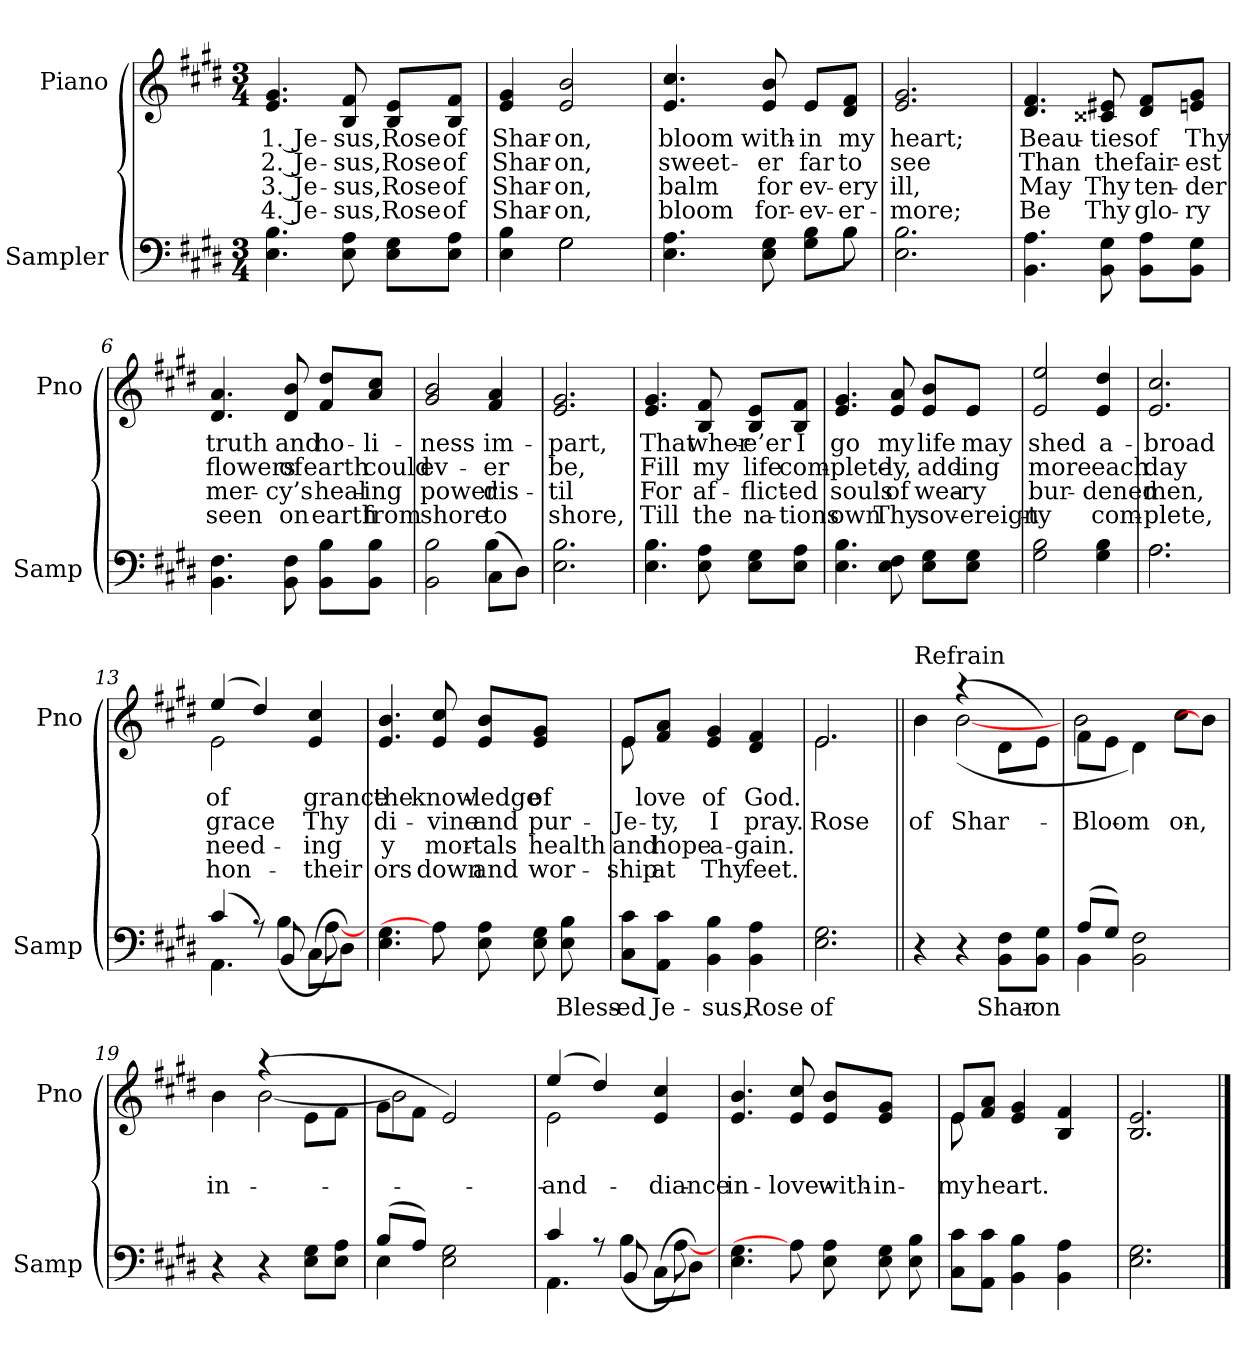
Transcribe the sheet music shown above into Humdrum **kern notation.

**kern	**text	**kern	**text	**text	**text	**text
*part2	*part2	*part1	*part1	*part1	*part1	*part1
*staff2	*staff2	*staff1	*staff1	*staff1	*staff1	*staff1
*I"Sampler	*	*I"Piano	*	*	*	*
*I'Samp	*	*I'Pno	*	*	*	*
*clefF4	*	*clefG2	*	*	*	*
*k[f#c#g#d#]	*	*k[f#c#g#d#]	*	*	*	*
*E:	*	*E:	*	*	*	*
*M3/4	*	*M3/4	*	*	*	*
=1	=1	=1	=1	=1	=1	=1
4.E 4.B	.	4.e 4.g#	1. Je-	2. Je-	3. Je-	4. Je-
8E 8A	.	8B 8f#	-sus,	-sus,	-sus,	-sus,
8E\ 8G#\L	.	8B/ 8e/L	Rose	Rose	Rose	Rose
8E\ 8A\J	.	8B/ 8f#/J	of	of	of	of
=2	=2	=2	=2	=2	=2	=2
*^	*	*	*	*	*	*
4E 4B	4ryy	.	4e 4g#	Shar-	Shar-	Shar-	Shar-
2G#\	2G#	.	2e 2b	-on,	-on,	-on,	-on,
=3	=3	=3	=3	=3	=3	=3	=3
4.E 4.A	8ryy	.	4.e 4.cc#	bloom	sweet-	balm	bloom
*v	*v	*	*	*	*	*	*
8E 8G#	.	8e 8b	with-	-er	for	for-
8G#\ 8B\L	.	8e/L	-in	far	ev-	-ev-
*^	*	*	*	*	*	*
8B\J	8B	.	8d#/ 8f#/J	my	to	-ery	-er-
*v	*v	*	*	*	*	*	*
=4	=4	=4	=4	=4	=4	=4
2.E 2.B	.	2.e 2.g#	heart;	see	ill,	-more;
=5	=5	=5	=5	=5	=5	=5
4.BB 4.A	.	4.d# 4.f#	Beau-	Than	May	Be
8BB 8G#	.	8c##X 8e#X	-ties	the	Thy	Thy
8BB\ 8A\L	.	8d#/ 8f#/L	of	fair-	ten-	glo-
8BB\ 8G#\J	.	8en/ 8g#/J	Thy	-est	-der	-ry
=6	=6	=6	=6	=6	=6	=6
4.BB 4.F#	.	4.d# 4.a	truth	flowers	mer-	seen
8BB 8F#	.	8d# 8b	and	of	-cy’s	on
8BB\ 8B\L	.	8f#/ 8dd#/L	ho-	earth	heal-	earth
8BB\ 8B\J	.	8a/ 8cc#/J	-li-	could	-ing	from
=7	=7	=7	=7	=7	=7	=7
*^	*	*	*	*	*	*
2BB 2B	2ryy	.	2g# 2b	-ness	ev-	power	shore
(8C#\L	4B	.	4f# 4a	im-	-er	dis-	to
8D#\J)	.	.	.	.	.	.	.
*v	*v	*	*	*	*	*	*
=8	=8	=8	=8	=8	=8	=8
2.E 2.B	.	2.e 2.g#	-part,	be,	-til	shore,
=9	=9	=9	=9	=9	=9	=9
4.E 4.B	.	4.e 4.g#	That	Fill	For	Till
8E 8A	.	8B 8f#	wher-	my	af-	the
8E\ 8G#\L	.	8B/ 8e/L	-e’er	life	-flict-	na-
8E\ 8A\J	.	8B/ 8f#/J	I	com-	-ed	-tions
=10	=10	=10	=10	=10	=10	=10
4.E 4.B	.	4.e 4.g#	go	-plete-	souls	own
8E 8F#	.	8e 8a	my	-ly,	of	Thy
8E\ 8G#\L	.	8e/ 8b/L	life	add-	wea-	sov-
8E\ 8G#\J	.	8e/J	may	-ing	-ry	-ereign-
=11	=11	=11	=11	=11	=11	=11
2G# 2B	.	2e 2ee	shed	more	bur-	-ty
4G# 4B	.	4e 4dd#	a-	each	-dened	com-
=12	=12	=12	=12	=12	=12	=12
*^	*	*	*	*	*	*
2.A\	2.A	.	2.e 2.cc#	-broad	day	men,	-plete,
=13	=13	=13	=13	=13	=13	=13	=13
*	*	*	*^	*	*	*	*
(4c#/	4.AA	.	(4ee/	2e	of	grace	need-	hon-
8r)	.	.	4dd#/)	.	.	.	.	.
8BB/	(4B	.	.	.	.	.	.	.
(8C#\L	.	.	4e 4cc#	4ryy	-grance	Thy	-ing	their
8D#\J)	[8A)	.	.	.	.	.	.	.
*v	*v	*	*	*	*	*	*	*
*	*	*v	*v	*	*	*	*
=14	=14	=14	=14	=14	=14	=14
4.E 4.G#	.	4.e 4.b	the	di-	-y	-ors
8A]	.	8e 8cc#	know-	-vine	mor-	down
8E 8A	.	8e/ 8b/L	-ledge	and	-tals	and
8E 8G#	.	8e/ 8g#/J	of	pur-	health	wor-
8E 8B	Bless-	8ryy	.	.	.	.
=15	=15	=15	=15	=15	=15	=15
*	*	*^	*	*	*	*
8C#\ 8c#\L	-ed	8e/L	8e	.	Je-	and	-ship
8AA\ 8c#\J	Je-	8f#/ 8a/J	2ryy	love	-ty,	hope	at
4BB 4B	-sus,	4e 4g#	.	of	I	a-	Thy
4BB 4A	Rose	4d# 4f#	.	God.	pray.	-gain.	feet.
.	.	.	8ryy	.	.	.	.
=16	=16	=16	=16	=16	=16	=16	=16
2.E 2.G#	of	2.e/	2.e	.	Rose	.	.
=17||	=17||	=17||	=17||	=17||	=17||	=17||	=17||
!	!	!LO:TX:t=Refrain	!	!	!	!	!
4r	.	4b	4ryy	.	of	.	.
4r	.	(4r	([2b	.	Shar-	.	.
8BB\ 8F#\L	Shar-	8d#\L	.	.	.	.	.
8BB\ 8G#\J	-on	8e\J)	.	.	.	.	.
=18	=18	=18	=18	=18	=18	=18	=18
*^	*	*	*	*	*	*	*
(8A/L	4BB	.	8f#\L	2b	.	Bloom	.	.
8G#/J)	.	.	8e\J	.	.	.	.	.
2BB 2F#	2ryy	.	4d#\)	.	.	.	.	.
.	.	.	8cc#\L	4ryy	.	-on,	.	.
.	.	.	8b\J]	.	.	.	.	.
*v	*v	*	*	*	*	*	*	*
=19	=19	=19	=19	=19	=19	=19	=19
4r	.	4b	4ryy	.	in	.	.
4r	.	(4r	[2b	.	.	.	.
8E\ 8G#\L	.	8e\L	.	.	.	.	.
8E\ 8A\J	.	8f#\J	.	.	.	.	.
=20	=20	=20	=20	=20	=20	=20	=20
*^	*	*	*	*	*	*	*
(8B/L	4E	.	8g#\L	2b]	.	.	.	.
8A/J)	.	.	8f#\J	.	.	.	.	.
2E 2G#	2ryy	.	2e)	.	.	.	.	.
.	.	.	.	4ryy	.	.	.	.
=21	=21	=21	=21	=21	=21	=21	=21	=21
4c#/	4.AA	.	(4ee/	2e	.	and	.	.
8r	.	.	4dd#/)	.	.	.	.	.
8BB/	(4B	.	.	.	.	.	.	.
(8C#\L	.	.	4e 4cc#	4ryy	.	-diance	.	.
8D#\J)	[8A)	.	.	.	.	.	.	.
*v	*v	*	*	*	*	*	*	*
*	*	*v	*v	*	*	*	*
=22	=22	=22	=22	=22	=22	=22
4.E 4.G#	.	4.e 4.b	.	in	.	.
8A]	.	8e 8cc#	.	love	.	.
8E 8A	.	8e/ 8b/L	.	with-	.	.
8E 8G#	.	8e/ 8g#/J	.	-in	.	.
8E 8B	.	8ryy	.	.	.	.
=23	=23	=23	=23	=23	=23	=23
*	*	*^	*	*	*	*
8C#\ 8c#\L	.	8e/L	8e	.	my	.	.
8AA\ 8c#\J	.	8f#/ 8a/J	2ryy	.	heart.	.	.
4BB 4B	.	4e 4g#	.	.	.	.	.
4BB 4A	.	4B 4f#	.	.	.	.	.
.	.	.	8ryy	.	.	.	.
*	*	*v	*v	*	*	*	*
=24	=24	=24	=24	=24	=24	=24
2.E 2.G#	.	2.B 2.e	.	.	.	.
==	==	==	==	==	==	==
*-	*-	*-	*-	*-	*-	*-
